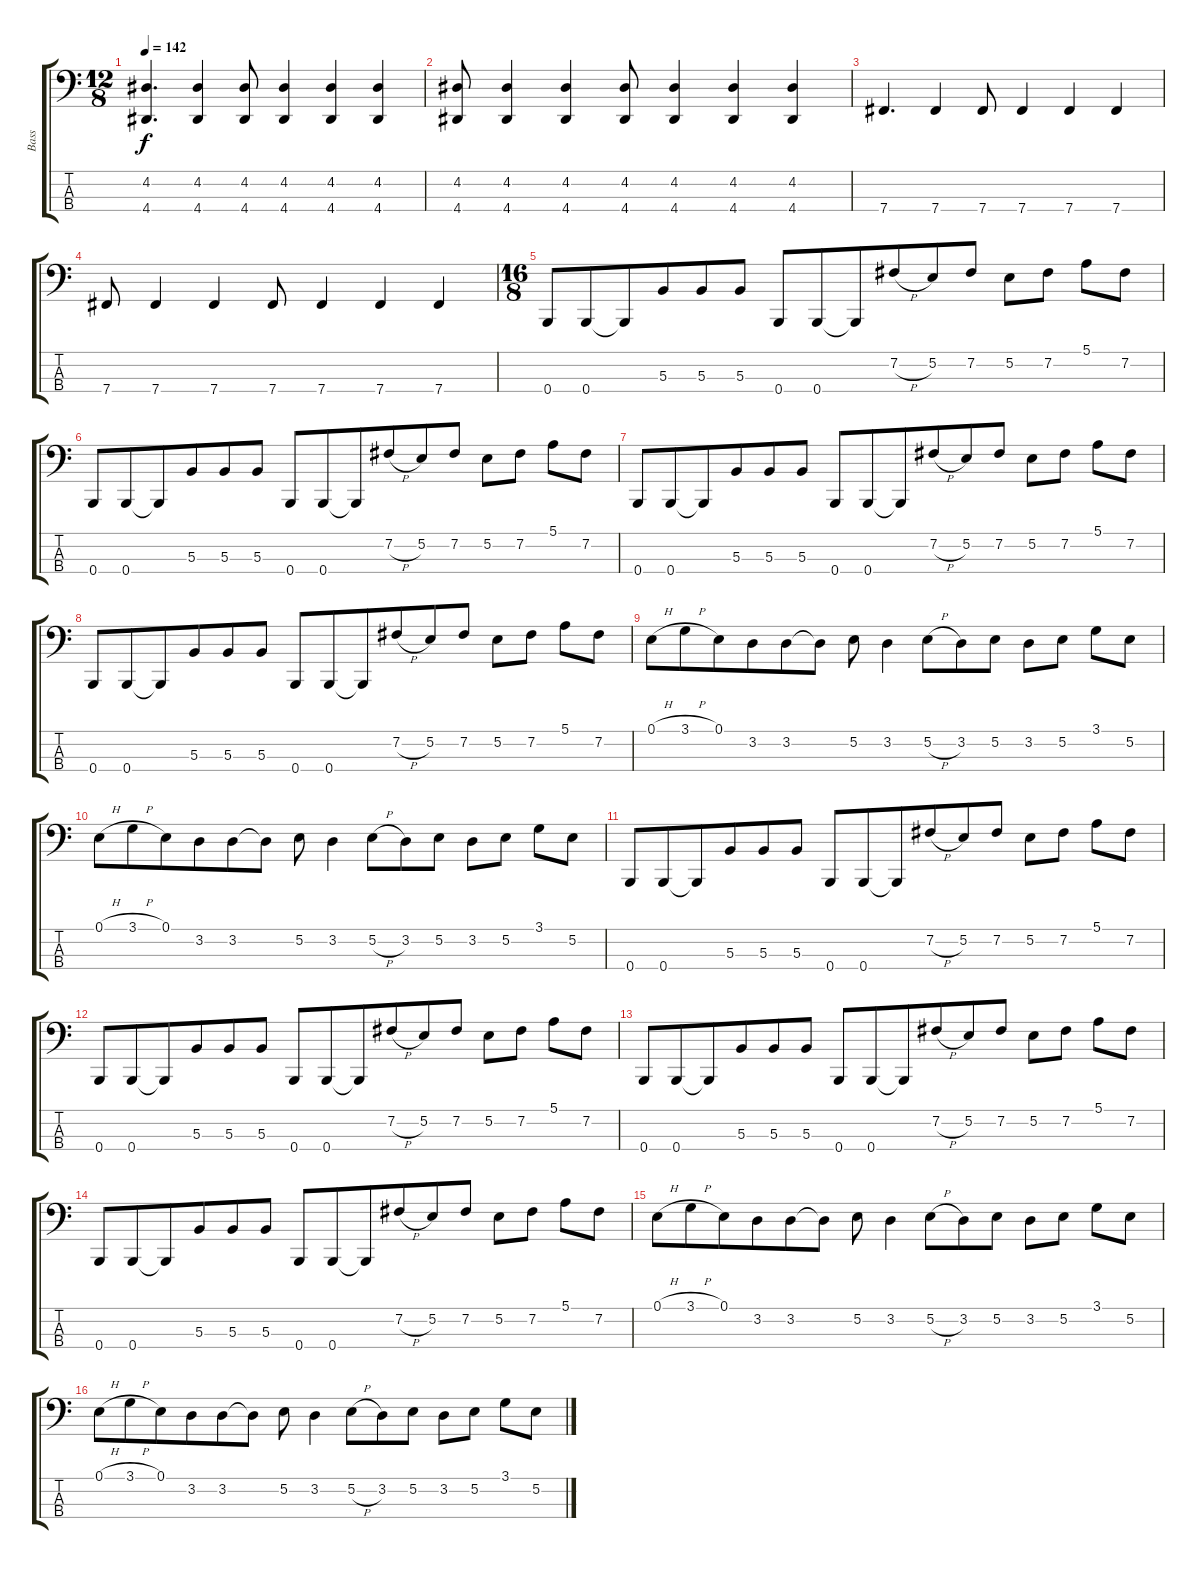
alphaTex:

\track ("Bass" "Bass") {instrument electricbassfinger}
\staff {score tabs}
\tuning (E2 B1 Gb1 B0) {hide}
\ts (12 8)
\tempo 142
\clef f4
\ks c
(4.2 4.4).4{d dy f} (4.2 4.4).4 (4.2 4.4).8 (4.2 4.4).4 (4.2 4.4).4 (4.2 4.4).4 |
(4.2 4.4).8 (4.2 4.4).4 (4.2 4.4).4 (4.2 4.4).8 (4.2 4.4).4 (4.2 4.4).4 (4.2 4.4).4 |
7.4.4{d} 7.4.4 7.4.8 7.4.4 7.4.4 7.4.4 |
7.4.8 7.4.4 7.4.4 7.4.8 7.4.4 7.4.4 7.4.4 |
\ts (16 8)
0.4.8{beam merge} 0.4.8{beam merge} 0.4{t}.8 5.3.8{beam merge} 5.3.8{beam merge} 5.3.8 0.4.8{beam merge} 0.4.8{beam merge} 0.4{t}.8 7.2{h}.8{beam merge} 5.2.8{beam merge} 7.2.8 5.2.8{beam merge} 7.2.8 5.1.8{beam merge} 7.2.8 |
0.4.8{beam merge} 0.4.8{beam merge} 0.4{t}.8 5.3.8{beam merge} 5.3.8{beam merge} 5.3.8 0.4.8{beam merge} 0.4.8{beam merge} 0.4{t}.8 7.2{h}.8{beam merge} 5.2.8{beam merge} 7.2.8 5.2.8{beam merge} 7.2.8 5.1.8{beam merge} 7.2.8 |
0.4.8{beam merge} 0.4.8{beam merge} 0.4{t}.8 5.3.8{beam merge} 5.3.8{beam merge} 5.3.8 0.4.8{beam merge} 0.4.8{beam merge} 0.4{t}.8 7.2{h}.8{beam merge} 5.2.8{beam merge} 7.2.8 5.2.8{beam merge} 7.2.8 5.1.8{beam merge} 7.2.8 |
0.4.8{beam merge} 0.4.8{beam merge} 0.4{t}.8 5.3.8{beam merge} 5.3.8{beam merge} 5.3.8 0.4.8{beam merge} 0.4.8{beam merge} 0.4{t}.8 7.2{h}.8{beam merge} 5.2.8{beam merge} 7.2.8 5.2.8{beam merge} 7.2.8 5.1.8{beam merge} 7.2.8 |
0.1{h}.8{beam merge} 3.1{h}.8{beam merge} 0.1.8 3.2.8{beam merge} 3.2.8{beam merge} 3.2{t}.8 5.2.8 3.2.4 5.2{h}.8{beam merge} 3.2.8{beam merge} 5.2.8 3.2.8{beam merge} 5.2.8 3.1.8{beam merge} 5.2.8 |
0.1{h}.8{beam merge} 3.1{h}.8{beam merge} 0.1.8 3.2.8{beam merge} 3.2.8{beam merge} 3.2{t}.8 5.2.8 3.2.4 5.2{h}.8{beam merge} 3.2.8{beam merge} 5.2.8 3.2.8{beam merge} 5.2.8 3.1.8{beam merge} 5.2.8 |
0.4.8{beam merge} 0.4.8{beam merge} 0.4{t}.8 5.3.8{beam merge} 5.3.8{beam merge} 5.3.8 0.4.8{beam merge} 0.4.8{beam merge} 0.4{t}.8 7.2{h}.8{beam merge} 5.2.8{beam merge} 7.2.8 5.2.8{beam merge} 7.2.8 5.1.8{beam merge} 7.2.8 |
0.4.8{beam merge} 0.4.8{beam merge} 0.4{t}.8 5.3.8{beam merge} 5.3.8{beam merge} 5.3.8 0.4.8{beam merge} 0.4.8{beam merge} 0.4{t}.8 7.2{h}.8{beam merge} 5.2.8{beam merge} 7.2.8 5.2.8{beam merge} 7.2.8 5.1.8{beam merge} 7.2.8 |
0.4.8{beam merge} 0.4.8{beam merge} 0.4{t}.8 5.3.8{beam merge} 5.3.8{beam merge} 5.3.8 0.4.8{beam merge} 0.4.8{beam merge} 0.4{t}.8 7.2{h}.8{beam merge} 5.2.8{beam merge} 7.2.8 5.2.8{beam merge} 7.2.8 5.1.8{beam merge} 7.2.8 |
0.4.8{beam merge} 0.4.8{beam merge} 0.4{t}.8 5.3.8{beam merge} 5.3.8{beam merge} 5.3.8 0.4.8{beam merge} 0.4.8{beam merge} 0.4{t}.8 7.2{h}.8{beam merge} 5.2.8{beam merge} 7.2.8 5.2.8{beam merge} 7.2.8 5.1.8{beam merge} 7.2.8 |
0.1{h}.8{beam merge} 3.1{h}.8{beam merge} 0.1.8 3.2.8{beam merge} 3.2.8{beam merge} 3.2{t}.8 5.2.8 3.2.4 5.2{h}.8{beam merge} 3.2.8{beam merge} 5.2.8 3.2.8{beam merge} 5.2.8 3.1.8{beam merge} 5.2.8 |
0.1{h}.8{beam merge} 3.1{h}.8{beam merge} 0.1.8 3.2.8{beam merge} 3.2.8{beam merge} 3.2{t}.8 5.2.8 3.2.4 5.2{h}.8{beam merge} 3.2.8{beam merge} 5.2.8 3.2.8{beam merge} 5.2.8 3.1.8{beam merge} 5.2.8
